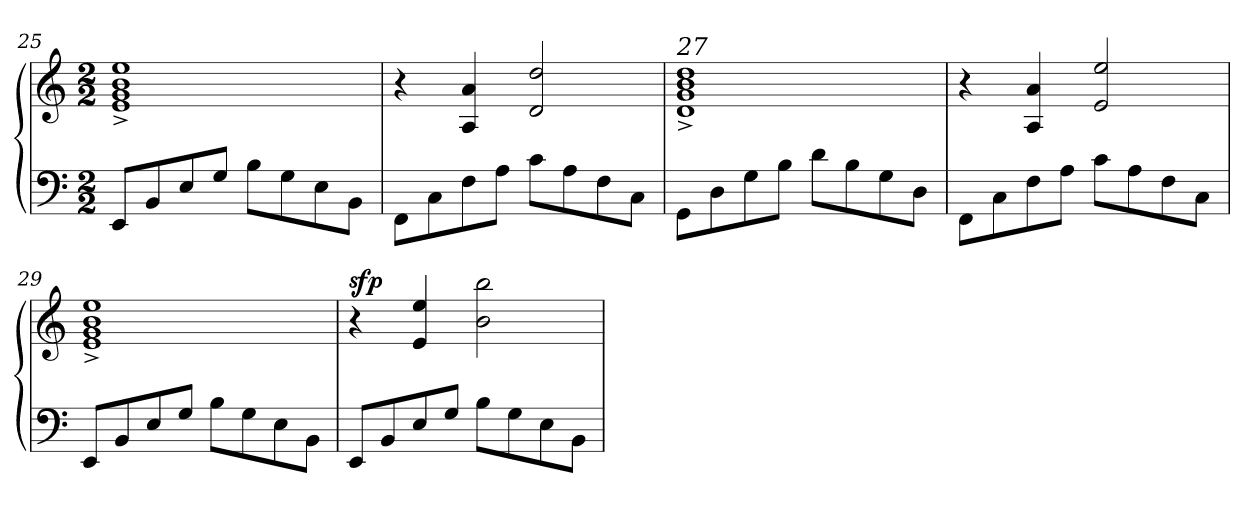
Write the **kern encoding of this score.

**kern	**kern	**dynam
*part1	*part1	*part1
*staff2	*staff1	*staff1/2
*clefF4	*clefG2	*
*k[]	*k[]	*
*M2/2	*M2/2	*
=25	=25	=25
*	*^	*
8EE/L	1ee	1e^ 1g^ 1b^	.
8BB/	.	.	.
8E/	.	.	.
8G/J	.	.	.
8B\L	.	.	.
8G\	.	.	.
8E\	.	.	.
8BB\J	.	.	.
*	*v	*v	*
=26	=26	=26
8FF\L	4r	.
8C\	.	.
8F\	4A/ 4a/	.
8A\J	.	.
8c\L	2d/ 2dd/	.
8A\	.	.
8F\	.	.
8C\J	.	.
!!LO:LB:g=z
=27	=27	=27
*	*^	*
!	!LO:TX:a:i:t=27	!	!
8GG\L	1g 1b 1dd	1d^	.
8D\	.	.	.
8G\	.	.	.
8B\J	.	.	.
8d\L	.	.	.
8B\	.	.	.
8G\	.	.	.
8D\J	.	.	.
*	*v	*v	*
=28	=28	=28
8FF\L	4r	.
8C\	.	.
8F\	4A/ 4a/	.
8A\J	.	.
8c\L	2e/ 2ee/	.
8A\	.	.
8F\	.	.
8C\J	.	.
=29	=29	=29
*	*^	*
8EE/L	1ee	1e^ 1g^ 1b^	.
8BB/	.	.	.
8E/	.	.	.
8G/J	.	.	.
8B\L	.	.	.
8G\	.	.	.
8E\	.	.	.
8BB\J	.	.	.
*	*v	*v	*
=30	=30	=30
!	!	!LO:DY:a
8EE/L	4r	sfp
8BB/	.	.
8E/	4e/ 4ee/	.
8G/J	.	.
8B\L	2b\ 2bb\	.
8G\	.	.
8E\	.	.
8BB\J	.	.
=	=	=
*-	*-	*-
